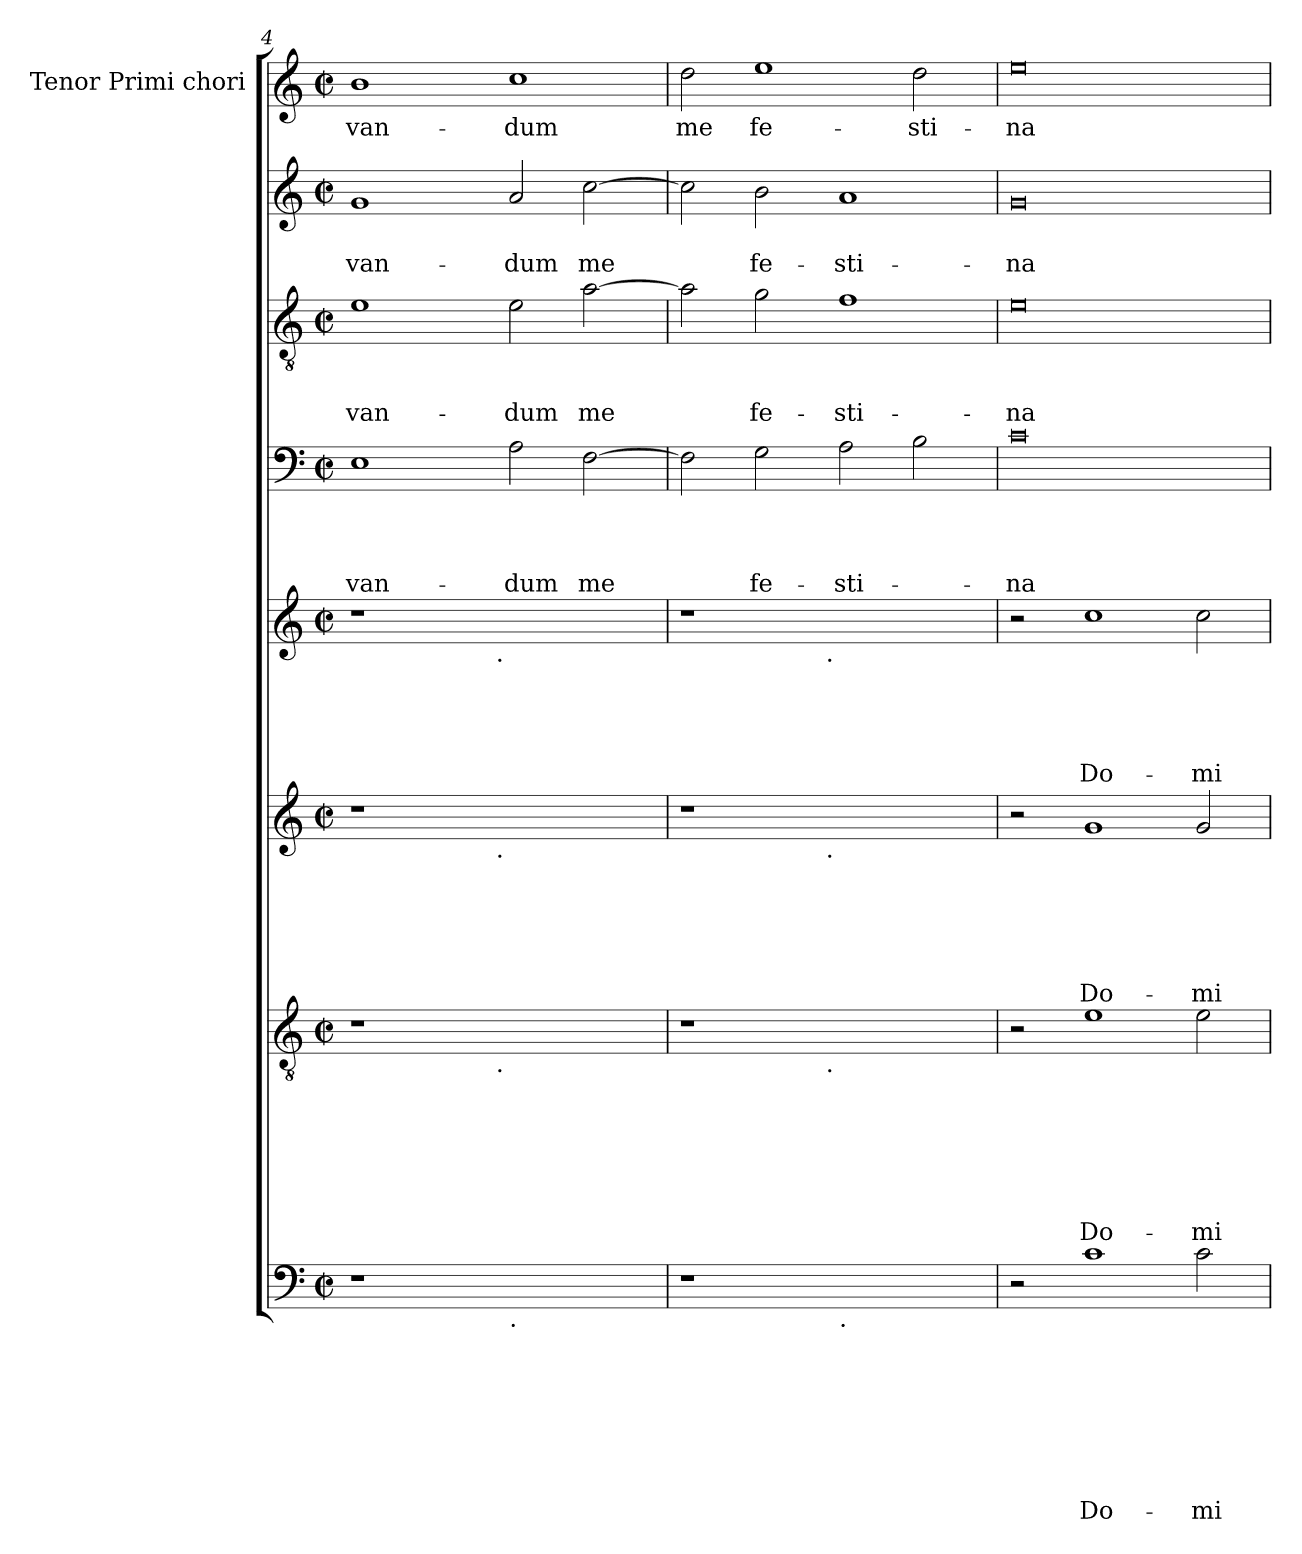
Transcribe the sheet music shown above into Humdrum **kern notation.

**kern	**text	**text	**text	**text	**text	**text	**text	**text	**kern	**text	**text	**text	**text	**text	**text	**text	**kern	**text	**text	**text	**text	**text	**text	**kern	**text	**text	**text	**text	**text	**kern	**text	**text	**text	**text	**kern	**text	**text	**text	**kern	**text	**text	**kern	**text
*part8	*part8	*part8	*part8	*part8	*part8	*part8	*part8	*part8	*part7	*part7	*part7	*part7	*part7	*part7	*part7	*part7	*part6	*part6	*part6	*part6	*part6	*part6	*part6	*part5	*part5	*part5	*part5	*part5	*part5	*part4	*part4	*part4	*part4	*part4	*part3	*part3	*part3	*part3	*part2	*part2	*part2	*part1	*part1
*staff8	*staff8	*staff8	*staff8	*staff8	*staff8	*staff8	*staff8	*staff8	*staff7	*staff7	*staff7	*staff7	*staff7	*staff7	*staff7	*staff7	*staff6	*staff6	*staff6	*staff6	*staff6	*staff6	*staff6	*staff5	*staff5	*staff5	*staff5	*staff5	*staff5	*staff4	*staff4	*staff4	*staff4	*staff4	*staff3	*staff3	*staff3	*staff3	*staff2	*staff2	*staff2	*staff1	*staff1
*	*	*	*	*	*	*	*	*	*	*	*	*	*	*	*	*	*	*	*	*	*	*	*	*	*	*	*	*	*	*	*	*	*	*	*	*	*	*	*	*	*	*I"Tenor Primi chori	*
*	*	*	*	*	*	*	*	*	*	*	*	*	*	*	*	*	*	*	*	*	*	*	*	*	*	*	*	*	*	*	*	*	*	*	*	*	*	*	*	*	*	*I'Ch	*
*clefF4	*	*	*	*	*	*	*	*	*clefGv2	*	*	*	*	*	*	*	*clefG2	*	*	*	*	*	*	*clefG2	*	*	*	*	*	*clefF4	*	*	*	*	*clefGv2	*	*	*	*clefG2	*	*	*clefG2	*
*k[]	*	*	*	*	*	*	*	*	*k[]	*	*	*	*	*	*	*	*k[]	*	*	*	*	*	*	*k[]	*	*	*	*	*	*k[]	*	*	*	*	*k[]	*	*	*	*k[]	*	*	*k[]	*
*C:	*	*	*	*	*	*	*	*	*C:	*	*	*	*	*	*	*	*C:	*	*	*	*	*	*	*C:	*	*	*	*	*	*C:	*	*	*	*	*C:	*	*	*	*C:	*	*	*C:	*
*M2/2	*	*	*	*	*	*	*	*	*M2/2	*	*	*	*	*	*	*	*M2/2	*	*	*	*	*	*	*M2/2	*	*	*	*	*	*M2/2	*	*	*	*	*M2/2	*	*	*	*M2/2	*	*	*M2/2	*
*met(c|)	*	*	*	*	*	*	*	*	*met(c|)	*	*	*	*	*	*	*	*met(c|)	*	*	*	*	*	*	*met(c|)	*	*	*	*	*	*met(c|)	*	*	*	*	*met(c|)	*	*	*	*met(c|)	*	*	*met(c|)	*
=4	=4	=4	=4	=4	=4	=4	=4	=4	=4	=4	=4	=4	=4	=4	=4	=4	=4	=4	=4	=4	=4	=4	=4	=4	=4	=4	=4	=4	=4	=4	=4	=4	=4	=4	=4	=4	=4	=4	=4	=4	=4	=4	=4
!	!	!	!	!	!	!	!	!	!	!	!	!	!	!	!	!	!	!	!	!	!	!	!	!	!	!	!	!	!	!	!	!	!	!LO:LY:b	!	!	!	!LO:LY:b	!	!	!LO:LY:b	!	!LO:LY:b
*	*	*	*	*	*	*	*	*	*^	*	*	*	*	*	*	*	*^	*	*	*	*	*	*	*^	*	*	*	*	*	*	*	*	*	*	*	*	*	*	*	*	*	*	*
1r	.	.	.	.	.	.	.	.	1r	2ryy	.	.	.	.	.	.	.	1r	2ryy	.	.	.	.	.	.	1r	2ryy	.	.	.	.	.	1E	.	.	.	-van-	1e	.	.	-van-	1g	.	-van-	1b	-van-
.	.	.	.	.	.	.	.	.	.	4...ryy	.	.	.	.	.	.	.	.	4...ryy	.	.	.	.	.	.	.	4...ryy	.	.	.	.	.	.	.	.	.	.	.	.	.	.	.	.	.	.	.
!	!	!	!	!	!	!	!	!	!	!	!	!	!	!	!	!	!	!	!	!	!	!	!	!	!	!	!LO:TX:b:t=.	!	!	!	!	!	!	!	!	!	!	!	!	!	!	!	!	!	!	!
!	!	!	!	!	!	!	!	!	!	!	!	!	!	!	!	!	!	!	!LO:TX:b:t=.	!	!	!	!	!	!	!	!	!	!	!	!	!	!	!	!	!	!	!	!	!	!	!	!	!	!	!
!	!	!	!	!	!	!	!	!	!	!LO:TX:b:t=.	!	!	!	!	!	!	!	!	!	!	!	!	!	!	!	!	!	!	!	!	!	!	!	!	!	!	!	!	!	!	!	!	!	!	!	!
.	.	.	.	.	.	.	.	.	.	1ryy	.	.	.	.	.	.	.	.	1ryy	.	.	.	.	.	.	.	1ryy	.	.	.	.	.	.	.	.	.	.	.	.	.	.	.	.	.	.	.
!LO:TX:b:t=.	!	!	!	!	!	!	!	!	!	!	!	!	!	!	!	!	!	!	!	!	!	!	!	!	!	!	!	!	!	!	!	!	!	!	!	!	!	!	!	!	!	!	!	!	!	!
!	!	!	!	!	!	!	!	!	!	!	!	!	!	!	!	!	!	!	!	!	!	!	!	!	!	!	!	!	!	!	!	!	!	!	!	!	!LO:LY:b	!	!	!	!LO:LY:b	!	!	!LO:LY:b	!	!LO:LY:b
1ryy	.	.	.	.	.	.	.	.	1ryy	.	.	.	.	.	.	.	.	1ryy	.	.	.	.	.	.	.	1ryy	.	.	.	.	.	.	2A\	.	.	.	-dum	2e\	.	.	-dum	2a/	.	-dum	1cc	-dum
!	!	!	!	!	!	!	!	!	!	!	!	!	!	!	!	!	!	!	!	!	!	!	!	!	!	!	!	!	!	!	!	!	!	!	!	!	!LO:LY:b	!	!	!	!LO:LY:b	!	!	!LO:LY:b	!	!
.	.	.	.	.	.	.	.	.	.	.	.	.	.	.	.	.	.	.	.	.	.	.	.	.	.	.	.	.	.	.	.	.	[>2F\	.	.	.	me	[>2a\	.	.	me	[>2cc\	.	me	.	.
.	.	.	.	.	.	.	.	.	.	32ryy	.	.	.	.	.	.	.	.	32ryy	.	.	.	.	.	.	.	32ryy	.	.	.	.	.	.	.	.	.	.	.	.	.	.	.	.	.	.	.
=5	=5	=5	=5	=5	=5	=5	=5	=5	=5	=5	=5	=5	=5	=5	=5	=5	=5	=5	=5	=5	=5	=5	=5	=5	=5	=5	=5	=5	=5	=5	=5	=5	=5	=5	=5	=5	=5	=5	=5	=5	=5	=5	=5	=5	=5	=5
!	!	!	!	!	!	!	!	!	!	!	!	!	!	!	!	!	!	!	!	!	!	!	!	!	!	!	!	!	!	!	!	!	!	!	!	!	!	!	!	!	!	!	!	!	!	!LO:LY:b
1r	.	.	.	.	.	.	.	.	1r	2ryy	.	.	.	.	.	.	.	1r	2ryy	.	.	.	.	.	.	1r	2ryy	.	.	.	.	.	2F\]	.	.	.	.	2a\]	.	.	.	2cc\]	.	.	2dd\	me
!	!	!	!	!	!	!	!	!	!	!	!	!	!	!	!	!	!	!	!	!	!	!	!	!	!	!	!	!	!	!	!	!	!	!	!	!	!LO:LY:b	!	!	!	!LO:LY:b	!	!	!LO:LY:b	!	!LO:LY:b
.	.	.	.	.	.	.	.	.	.	4...ryy	.	.	.	.	.	.	.	.	4...ryy	.	.	.	.	.	.	.	4...ryy	.	.	.	.	.	2G\	.	.	.	fe-	2g\	.	.	fe-	2b\	.	fe-	1ee	fe-
!	!	!	!	!	!	!	!	!	!	!	!	!	!	!	!	!	!	!	!	!	!	!	!	!	!	!	!LO:TX:b:t=.	!	!	!	!	!	!	!	!	!	!	!	!	!	!	!	!	!	!	!
!	!	!	!	!	!	!	!	!	!	!	!	!	!	!	!	!	!	!	!LO:TX:b:t=.	!	!	!	!	!	!	!	!	!	!	!	!	!	!	!	!	!	!	!	!	!	!	!	!	!	!	!
!	!	!	!	!	!	!	!	!	!	!LO:TX:b:t=.	!	!	!	!	!	!	!	!	!	!	!	!	!	!	!	!	!	!	!	!	!	!	!	!	!	!	!	!	!	!	!	!	!	!	!	!
.	.	.	.	.	.	.	.	.	.	1ryy	.	.	.	.	.	.	.	.	1ryy	.	.	.	.	.	.	.	1ryy	.	.	.	.	.	.	.	.	.	.	.	.	.	.	.	.	.	.	.
!LO:TX:b:t=.	!	!	!	!	!	!	!	!	!	!	!	!	!	!	!	!	!	!	!	!	!	!	!	!	!	!	!	!	!	!	!	!	!	!	!	!	!	!	!	!	!	!	!	!	!	!
!	!	!	!	!	!	!	!	!	!	!	!	!	!	!	!	!	!	!	!	!	!	!	!	!	!	!	!	!	!	!	!	!	!	!	!	!	!LO:LY:b	!	!	!	!LO:LY:b	!	!	!LO:LY:b	!	!
1ryy	.	.	.	.	.	.	.	.	1ryy	.	.	.	.	.	.	.	.	1ryy	.	.	.	.	.	.	.	1ryy	.	.	.	.	.	.	2A\	.	.	.	-sti-	1f	.	.	-sti-	1a	.	-sti-	.	.
!	!	!	!	!	!	!	!	!	!	!	!	!	!	!	!	!	!	!	!	!	!	!	!	!	!	!	!	!	!	!	!	!	!	!	!	!	!	!	!	!	!	!	!	!	!	!LO:LY:b
.	.	.	.	.	.	.	.	.	.	.	.	.	.	.	.	.	.	.	.	.	.	.	.	.	.	.	.	.	.	.	.	.	2B\	.	.	.	.	.	.	.	.	.	.	.	2dd\	-sti-
.	.	.	.	.	.	.	.	.	.	32ryy	.	.	.	.	.	.	.	.	32ryy	.	.	.	.	.	.	.	32ryy	.	.	.	.	.	.	.	.	.	.	.	.	.	.	.	.	.	.	.
=6	=6	=6	=6	=6	=6	=6	=6	=6	=6	=6	=6	=6	=6	=6	=6	=6	=6	=6	=6	=6	=6	=6	=6	=6	=6	=6	=6	=6	=6	=6	=6	=6	=6	=6	=6	=6	=6	=6	=6	=6	=6	=6	=6	=6	=6	=6
!	!	!	!	!	!	!	!	!	!	!	!	!	!	!	!	!	!	!	!	!	!	!	!	!	!	!	!	!	!	!	!	!	!	!	!	!	!LO:LY:b	!	!	!	!LO:LY:b	!	!	!LO:LY:b	!	!LO:LY:b
*	*	*	*	*	*	*	*	*	*v	*v	*	*	*	*	*	*	*	*	*	*	*	*	*	*	*	*v	*v	*	*	*	*	*	*	*	*	*	*	*	*	*	*	*	*	*	*	*
*	*	*	*	*	*	*	*	*	*	*	*	*	*	*	*	*	*v	*v	*	*	*	*	*	*	*	*	*	*	*	*	*	*	*	*	*	*	*	*	*	*	*	*	*	*
2r	.	.	.	.	.	.	.	.	2r	.	.	.	.	.	.	.	2r	.	.	.	.	.	.	2r	.	.	.	.	.	0c	.	.	.	-na	0e	.	.	-na	0g	.	-na	0ee	-na
!	!	!	!	!	!	!	!	!LO:LY:b	!	!	!	!	!	!	!	!LO:LY:b	!	!	!	!	!	!	!LO:LY:b	!	!	!	!	!	!LO:LY:b	!	!	!	!	!	!	!	!	!	!	!	!	!	!
1c	.	.	.	.	.	.	.	Do-	1e	.	.	.	.	.	.	Do-	1g	.	.	.	.	.	Do-	1cc	.	.	.	.	Do-	.	.	.	.	.	.	.	.	.	.	.	.	.	.
!	!	!	!	!	!	!	!	!LO:LY:b	!	!	!	!	!	!	!	!LO:LY:b	!	!	!	!	!	!	!LO:LY:b	!	!	!	!	!	!LO:LY:b	!	!	!	!	!	!	!	!	!	!	!	!	!	!
2c\	.	.	.	.	.	.	.	-mi-	2e\	.	.	.	.	.	.	-mi-	2g/	.	.	.	.	.	-mi-	2cc\	.	.	.	.	-mi-	.	.	.	.	.	.	.	.	.	.	.	.	.	.
=	=	=	=	=	=	=	=	=	=	=	=	=	=	=	=	=	=	=	=	=	=	=	=	=	=	=	=	=	=	=	=	=	=	=	=	=	=	=	=	=	=	=	=
*-	*-	*-	*-	*-	*-	*-	*-	*-	*-	*-	*-	*-	*-	*-	*-	*-	*-	*-	*-	*-	*-	*-	*-	*-	*-	*-	*-	*-	*-	*-	*-	*-	*-	*-	*-	*-	*-	*-	*-	*-	*-	*-	*-
